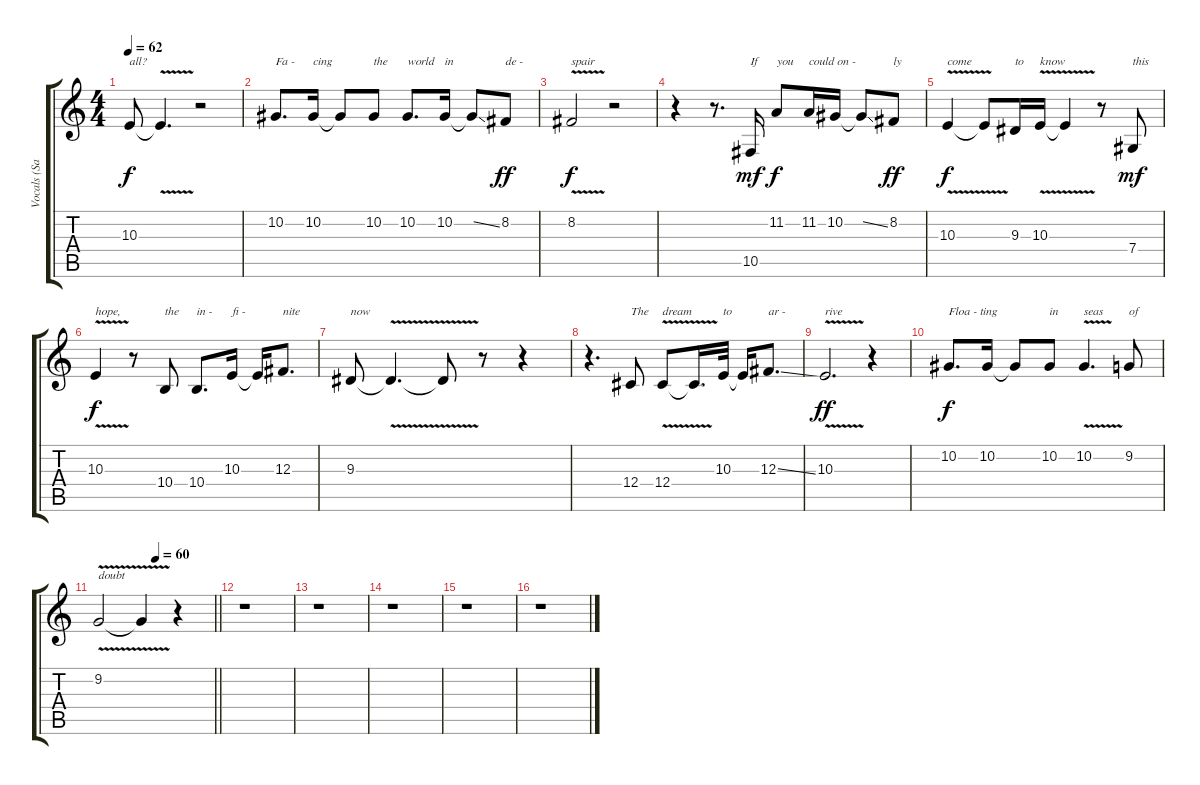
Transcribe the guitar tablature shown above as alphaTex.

\track ("Vocals (Sabine)" "Vocals (Sa") {instrument flute}
\staff {score tabs}
\tuning (Eb4 Bb3 Gb3 Db3 Ab2 Eb2) {hide}
\ts (4 4)
\tempo 62
\clef g2
\ks c
10.3.8{txt "all?" dy f} 10.3{v t}.4{d} r.2 |
10.2.8{d txt "Fa -"} 10.2.16{txt "cing"} 10.2{t}.8 10.2.8{txt "the"} 10.2.8{d txt "world"} 10.2.16{txt "in"} 10.2{ss t}.8 8.2.8{txt "de -" dy ff} |
8.2{v}.2{txt "spair" dy f} r.2 |
r.4 r.8{d} 10.5.16{txt "If" dy mf} 11.2.8{txt "you" dy f} 11.2.16{txt "could on -"} 10.2.16 10.2{ss t}.8 8.2.8{txt "ly" dy ff} |
10.3{v}.4{txt "come" dy f} 10.3{t}.8 9.3.16{txt "to"} 10.3{v}.16{txt "know"} 10.3{t}.4 r.8 7.4.8{txt "this" dy mf} |
10.3{v}.4{txt "hope," dy f} r.8 10.4.8{txt "the"} 10.4.8{d txt "in -"} 10.3.16{txt "fi -"} 10.3{t}.16 12.3.8{d txt "nite"} |
9.3.8{txt "now"} 9.3{v t}.4{d} 9.3{t}.8 r.8 r.4 |
r.4{d} 12.4.8{txt "The"} 12.4{v}.8{txt "dream"} 12.4{t}.16{d} 10.3.32{txt "to"} 10.3{t}.16 12.3{ss}.8{d txt "ar -"} |
10.3{v}.2{d txt "rive" dy ff} r.4 |
10.2.8{d txt "Floa - ting" dy f} 10.2.16 10.2{t}.8 10.2.8{txt "in"} 10.2{v}.4{d txt "seas"} 9.2.8{txt "of"} |
\tempo (60 0.5)
\barLineRight lightlight
9.2{v}.2{txt "doubt"} 9.2{t}.4 r.4 |
\section ("" "")
r.1 |
r.1 |
r.1 |
r.1 |
r.1
